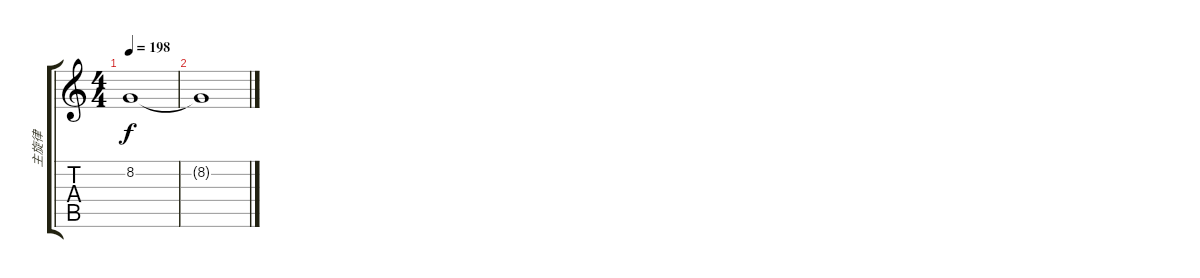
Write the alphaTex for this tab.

\track ("主旋律" "主旋律") {instrument harmonica}
\staff {score tabs}
\tuning (E4 B3 G3 D3 A2 E2) {hide}
\ts (4 4)
\tempo 198
\clef g2
\ks c
8.2.1{dy f} |
8.2{t}.1
